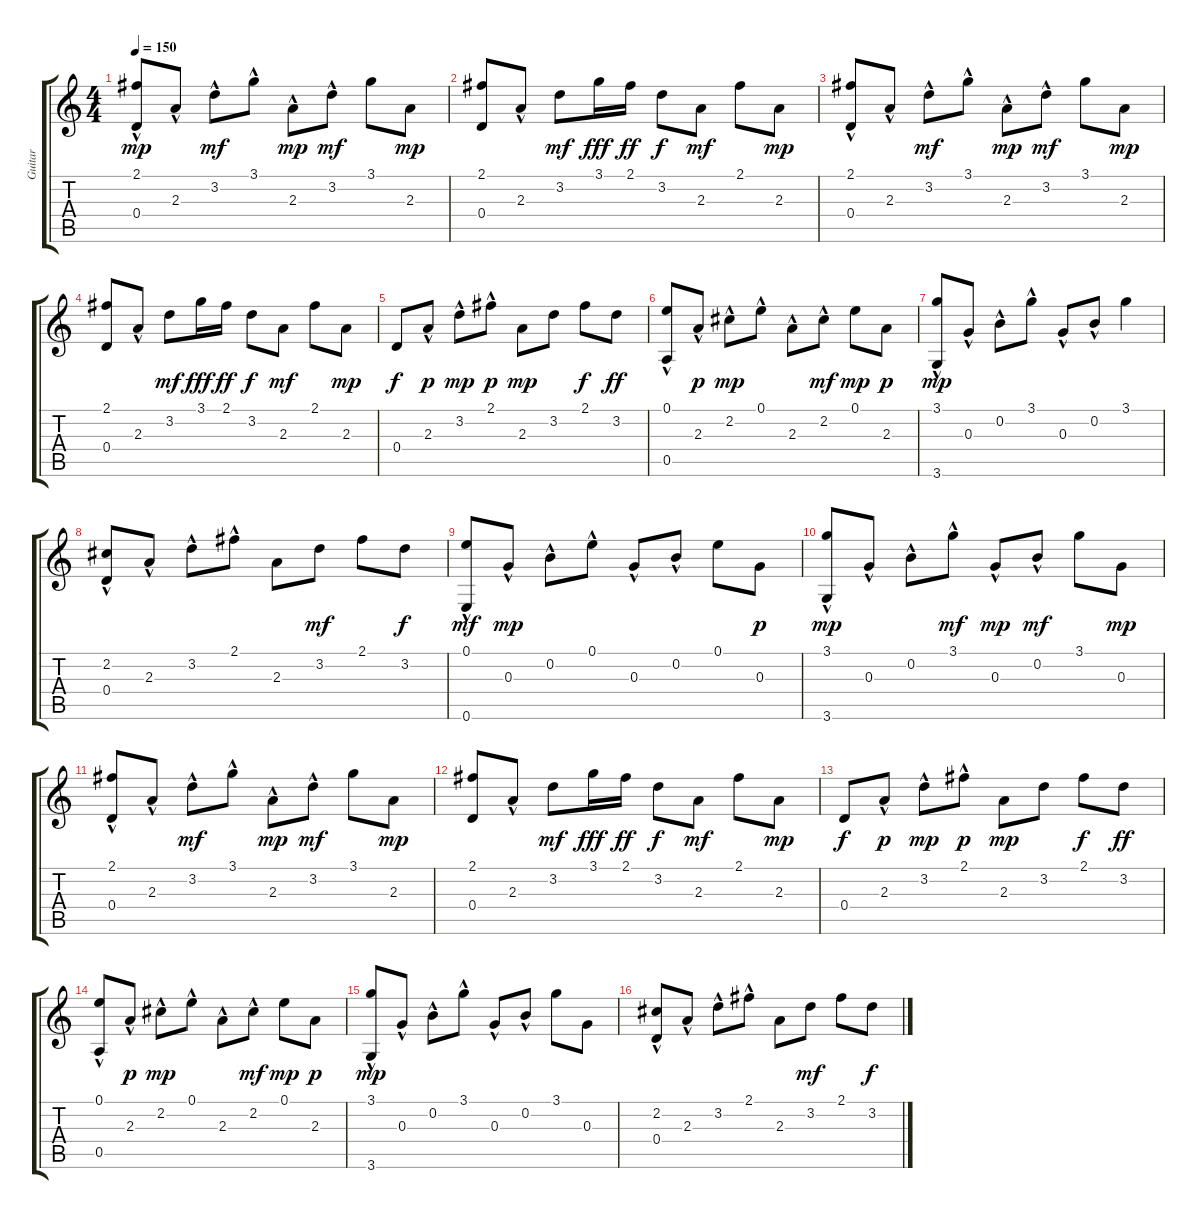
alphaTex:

\track ("Guitar" "Guitar") {instrument acousticguitarnylon}
\staff {score tabs}
\tuning (E4 B3 G3 D3 A2 E2) {hide}
\ts (4 4)
\tempo 150
\clef g2
\ks c
(2.1{hac} 0.4).8{dy mp instrument acousticguitarnylon} 2.3{hac}.8 3.2{hac}.8{dy mf} 3.1{hac}.8 2.3{hac}.8{dy mp} 3.2{hac}.8{dy mf} 3.1.8 2.3.8{dy mp} |
(2.1 0.4).8 2.3{hac}.8 3.2.8{dy mf} 3.1.16{dy fff} 2.1.16{dy ff} 3.2.8{dy f} 2.3.8{dy mf} 2.1.8 2.3.8{dy mp} |
(2.1{hac} 0.4).8 2.3{hac}.8 3.2{hac}.8{dy mf} 3.1{hac}.8 2.3{hac}.8{dy mp} 3.2{hac}.8{dy mf} 3.1.8 2.3.8{dy mp} |
(2.1 0.4).8 2.3{hac}.8 3.2.8{dy mf} 3.1.16{dy fff} 2.1.16{dy ff} 3.2.8{dy f} 2.3.8{dy mf} 2.1.8 2.3.8{dy mp} |
0.4.8{dy f} 2.3{hac}.8{dy p} 3.2{hac}.8{dy mp} 2.1{hac}.8{dy p} 2.3.8{dy mp} 3.2.8 2.1.8{dy f} 3.2.8{dy ff} |
(0.1{hac} 0.5).8 2.3{hac}.8{dy p} 2.2{hac}.8{dy mp} 0.1{hac}.8 2.3{hac}.8 2.2{hac}.8{dy mf} 0.1.8{dy mp} 2.3.8{dy p} |
(3.1{hac} 3.6).8{dy mp} 0.3{hac}.8 0.2{hac}.8 3.1{hac}.8 0.3{hac}.8 0.2{hac}.8 3.1.4 |
(2.2{hac} 0.4).8 2.3{hac}.8 3.2{hac}.8 2.1{hac}.8 2.3.8 3.2.8{dy mf} 2.1.8 3.2.8{dy f} |
(0.1{hac} 0.6).8{dy mf} 0.3{hac}.8{dy mp} 0.2{hac}.8 0.1{hac}.8 0.3{hac}.8 0.2{hac}.8 0.1.8 0.3.8{dy p} |
(3.1{hac} 3.6).8{dy mp} 0.3{hac}.8 0.2{hac}.8 3.1{hac}.8{dy mf} 0.3{hac}.8{dy mp} 0.2{hac}.8{dy mf} 3.1.8 0.3.8{dy mp} |
(2.1{hac} 0.4).8 2.3{hac}.8 3.2{hac}.8{dy mf} 3.1{hac}.8 2.3{hac}.8{dy mp} 3.2{hac}.8{dy mf} 3.1.8 2.3.8{dy mp} |
(2.1 0.4).8 2.3{hac}.8 3.2.8{dy mf} 3.1.16{dy fff} 2.1.16{dy ff} 3.2.8{dy f} 2.3.8{dy mf} 2.1.8 2.3.8{dy mp} |
0.4.8{dy f} 2.3{hac}.8{dy p} 3.2{hac}.8{dy mp} 2.1{hac}.8{dy p} 2.3.8{dy mp} 3.2.8 2.1.8{dy f} 3.2.8{dy ff} |
(0.1{hac} 0.5).8 2.3{hac}.8{dy p} 2.2{hac}.8{dy mp} 0.1{hac}.8 2.3{hac}.8 2.2{hac}.8{dy mf} 0.1.8{dy mp} 2.3.8{dy p} |
(3.1{hac} 3.6).8{dy mp} 0.3{hac}.8 0.2{hac}.8 3.1{hac}.8 0.3{hac}.8 0.2{hac}.8 3.1.8 0.3.8 |
(2.2{hac} 0.4).8 2.3{hac}.8 3.2{hac}.8 2.1{hac}.8 2.3.8 3.2.8{dy mf} 2.1.8 3.2.8{dy f}
